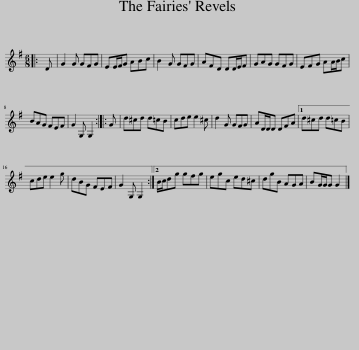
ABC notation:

X:1
L:1/8
M:6/8
I:linebreak $
K:G
V:1 treble
V:1
|: D | G2 G GFG | EE/F/G ABc | B2 G GFG | AFD DD/E/F | %5
 GAG GFG | EFG AA/B/c |$ BAG FEF | G2 G, G,2 :: G | %10
 d^cd d=cB | cde e2 ^c | d2 G GFG | AD/D/D DFA |1 d^cd d=cB |$ %15
 cde e2 g | dBG FEF | G2 G, G,2 :|2 B/c/dg gfg | egc ed^c | %20
 dgB AGA | BG/G/G G2 |] %22
